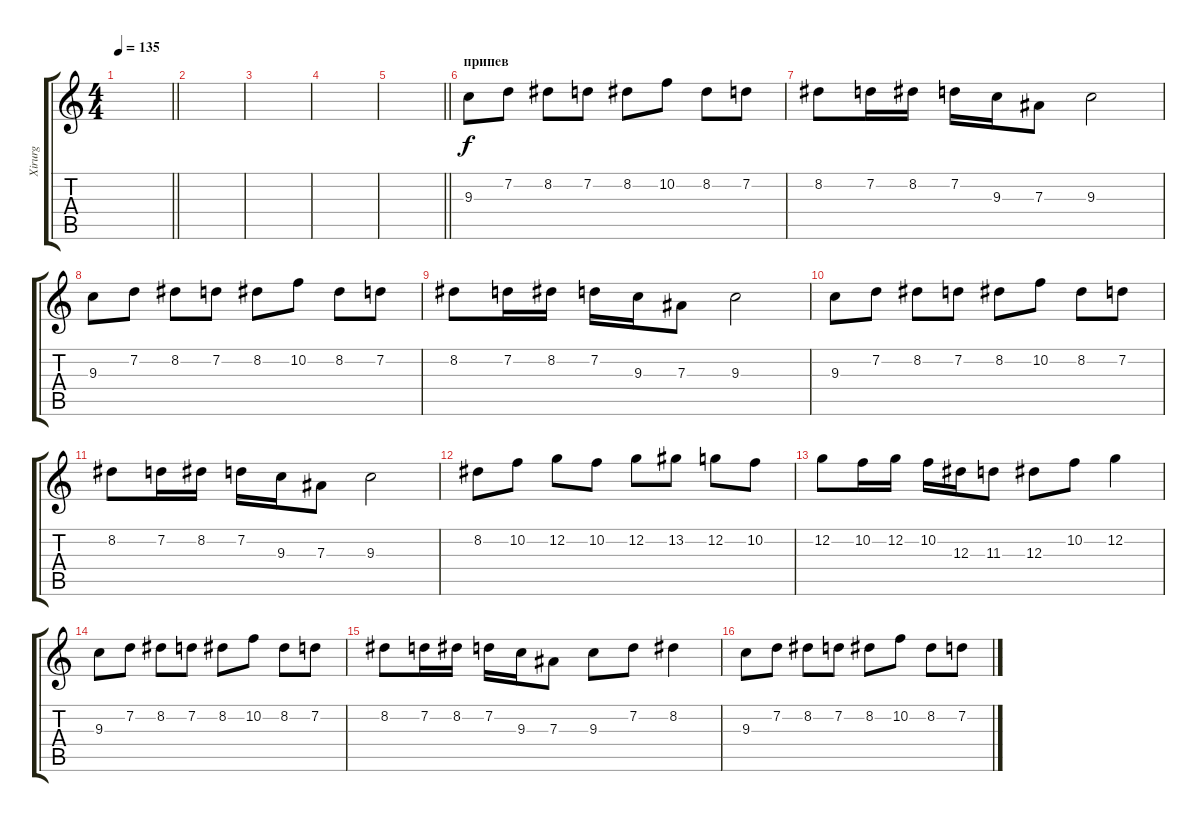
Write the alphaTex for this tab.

\track ("Xirurg" "Xirurg") {instrument overdrivenguitar}
\staff {score tabs}
\tuning (C4 G3 Eb3 Bb2 F2 C2) {hide}
\ts (4 4)
\tempo 135
\clef g2
\barLineRight lightlight
\ks c
|
|
|
|
\barLineRight lightlight
|
\section ("" "припев")
9.3.8 7.2.8 8.2.8 7.2.8 8.2.8 10.2.8 8.2.8 7.2.8 |
8.2.8 7.2.16 8.2.16 7.2.16 9.3.16 7.3.8 9.3.2 |
9.3.8 7.2.8 8.2.8 7.2.8 8.2.8 10.2.8 8.2.8 7.2.8 |
8.2.8 7.2.16 8.2.16 7.2.16 9.3.16 7.3.8 9.3.2 |
9.3.8 7.2.8 8.2.8 7.2.8 8.2.8 10.2.8 8.2.8 7.2.8 |
8.2.8 7.2.16 8.2.16 7.2.16 9.3.16 7.3.8 9.3.2 |
8.2.8 10.2.8 12.2.8 10.2.8 12.2.8 13.2.8 12.2.8 10.2.8 |
12.2.8 10.2.16 12.2.16 10.2.16 12.3.16 11.3.8 12.3.8 10.2.8 12.2.4 |
9.3.8 7.2.8 8.2.8 7.2.8 8.2.8 10.2.8 8.2.8 7.2.8 |
8.2.8 7.2.16 8.2.16 7.2.16 9.3.16 7.3.8 9.3.8 7.2.8 8.2.4 |
9.3.8 7.2.8 8.2.8 7.2.8 8.2.8 10.2.8 8.2.8 7.2.8
